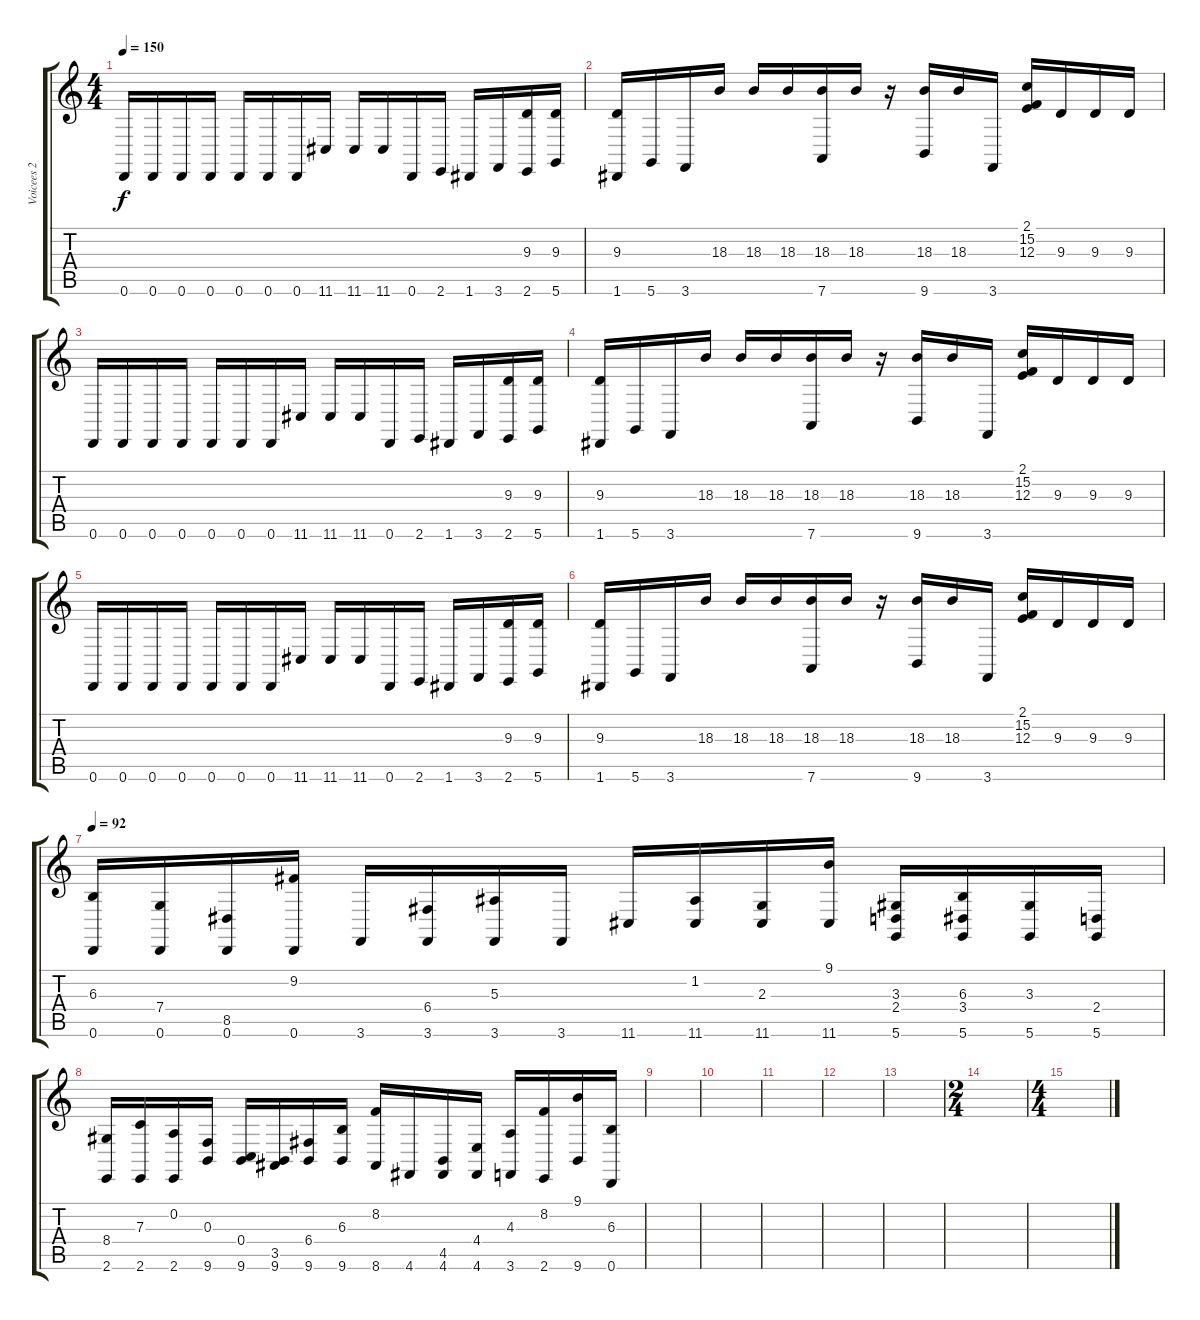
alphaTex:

\track ("Voicees 2" "Voicees 2") {instrument helicopter}
\staff {score tabs}
\tuning (D4 A3 F3 C3 G2 D2) {hide}
\ts (4 4)
\tempo 150
\clef g2
\ks c
0.6.16{dy f} 0.6.16 0.6.16 0.6.16 0.6.16 0.6.16 0.6.16 11.6.16 11.6.16 11.6.16 0.6.16 2.6.16 1.6.16 3.6.16 (9.3 2.6).16 (9.3 5.6).16 |
(9.3 1.6).16 5.6.16 3.6.16 18.3.16 18.3.16 18.3.16 (18.3 7.6).16 18.3.16 r.16 (18.3 9.6).16 18.3.16 3.6.16 (2.1 15.2 12.3).16 9.3.16 9.3.16 9.3.16 |
0.6.16 0.6.16 0.6.16 0.6.16 0.6.16 0.6.16 0.6.16 11.6.16 11.6.16 11.6.16 0.6.16 2.6.16 1.6.16 3.6.16 (9.3 2.6).16 (9.3 5.6).16 |
(9.3 1.6).16{volume 5} 5.6.16 3.6.16 18.3.16 18.3.16 18.3.16 (18.3 7.6).16 18.3.16 r.16 (18.3 9.6).16 18.3.16 3.6.16 (2.1 15.2 12.3).16 9.3.16 9.3.16 9.3.16 |
0.6.16 0.6.16 0.6.16 0.6.16 0.6.16 0.6.16 0.6.16 11.6.16 11.6.16 11.6.16 0.6.16 2.6.16 1.6.16 3.6.16 (9.3 2.6).16 (9.3 5.6).16 |
(9.3 1.6).16 5.6.16 3.6.16 18.3.16 18.3.16 18.3.16 (18.3 7.6).16 18.3.16 r.16 (18.3 9.6).16 18.3.16 3.6.16 (2.1 15.2 12.3).16 9.3.16 9.3.16 9.3.16{balance 16} |
\tempo 92
(6.3 0.6).16 (7.4 0.6).16 (8.5 0.6).16 (9.2 0.6).16 3.6.16 (6.4 3.6).16 (5.3 3.6).16 3.6.16 11.6.16 (1.2 11.6).16 (2.3 11.6).16 (9.1 11.6).16 (3.3 2.4 5.6).16 (6.3 3.4 5.6).16 (3.3 5.6).16 (2.4 5.6).16 |
(8.4 2.6).16 (7.3 2.6).16 (0.2 2.6).16 (0.3 9.6).16 (0.4 9.6).16 (3.5 9.6).16 (6.4 9.6).16 (6.3 9.6).16 (8.2 8.6).16 4.6.16 (4.5 4.6).16 (4.4 4.6).16 (4.3 3.6).16 (8.2 2.6).16 (9.1 9.6).16 (6.3 0.6).16 |
|
|
|
|
|
\ts (2 4)
|
\ts (4 4)
